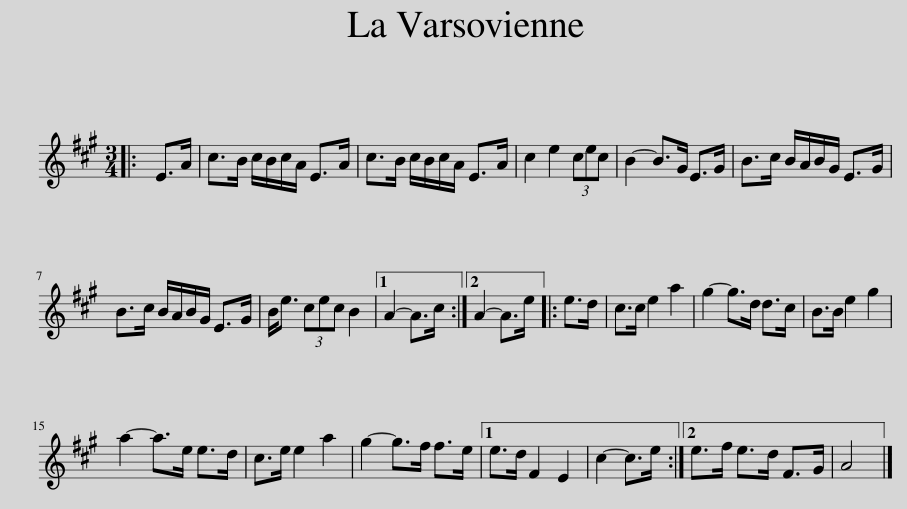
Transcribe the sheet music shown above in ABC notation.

X:1
L:1/8
M:3/4
I:linebreak $
K:A
V:1 treble
V:1
|: E>A | c>B c/B/c/A/ E>A | c>B c/B/c/A/ E>A | c2 e2 (3cec | B2- B>G E>G | %5
 B>c B/A/B/G/ E>G |$ B>c B/A/B/G/ E>G | B<e (3cec B2 |1 A2- A>c :|2 A2- A>e |: %10
 e>d | c>c e2 a2 | g2- g>d d>c | B>B e2 g2 |$ a2- a>e e>d | %15
 c>e e2 a2 | g2- g>f f>e |1 e>d F2 E2 | c2- c>e :|2 e>f e>d F>G | %20
 A4 |] %21
